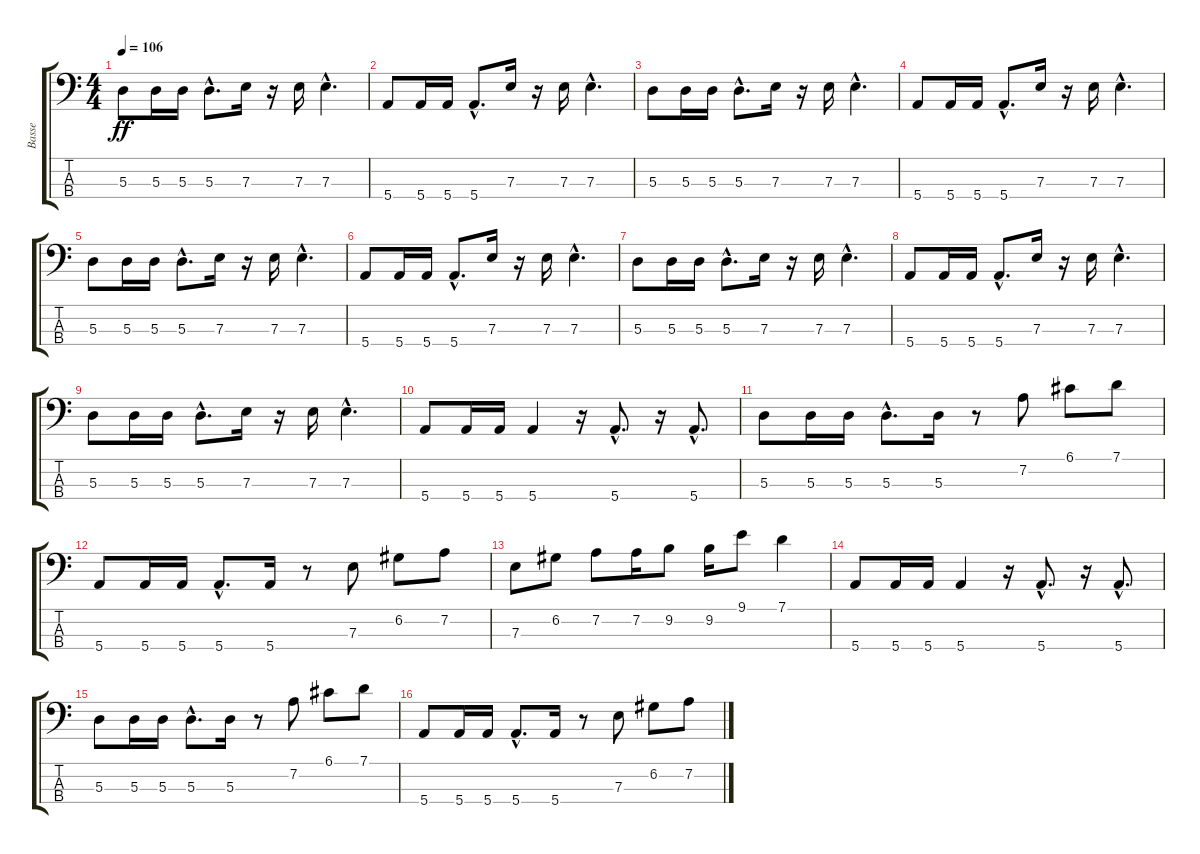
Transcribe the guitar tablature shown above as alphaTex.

\track ("Basse" "Basse") {instrument electricbassfinger}
\staff {score tabs}
\tuning (G2 D2 A1 E1) {hide}
\ts (4 4)
\tempo 106
\clef f4
\ks c
5.3.8{dy ff} 5.3.16 5.3.16 5.3{hac}.8{d} 7.3.16 r.16 7.3.16 7.3{hac}.4{d} |
5.4.8 5.4.16 5.4.16 5.4{hac}.8{d} 7.3.16 r.16 7.3.16 7.3{hac}.4{d} |
5.3.8 5.3.16 5.3.16 5.3{hac}.8{d} 7.3.16 r.16 7.3.16 7.3{hac}.4{d} |
5.4.8 5.4.16 5.4.16 5.4{hac}.8{d} 7.3.16 r.16 7.3.16 7.3{hac}.4{d} |
5.3.8 5.3.16 5.3.16 5.3{hac}.8{d} 7.3.16 r.16 7.3.16 7.3{hac}.4{d} |
5.4.8 5.4.16 5.4.16 5.4{hac}.8{d} 7.3.16 r.16 7.3.16 7.3{hac}.4{d} |
5.3.8 5.3.16 5.3.16 5.3{hac}.8{d} 7.3.16 r.16 7.3.16 7.3{hac}.4{d} |
5.4.8 5.4.16 5.4.16 5.4{hac}.8{d} 7.3.16 r.16 7.3.16 7.3{hac}.4{d} |
5.3.8 5.3.16 5.3.16 5.3{hac}.8{d} 7.3.16 r.16 7.3.16 7.3{hac}.4{d} |
5.4.8 5.4.16 5.4.16 5.4.4 r.16 5.4{hac}.8{d} r.16 5.4{hac}.8{d} |
5.3.8 5.3.16 5.3.16 5.3{hac}.8{d} 5.3.16 r.8 7.2.8 6.1.8 7.1.8 |
5.4.8 5.4.16 5.4.16 5.4{hac}.8{d} 5.4.16 r.8 7.3.8 6.2.8 7.2.8 |
7.3.8 6.2.8 7.2.8 7.2.16 9.2.8 9.2.16 9.1.8 7.1.4 |
5.4.8 5.4.16 5.4.16 5.4.4 r.16 5.4{hac}.8{d} r.16 5.4{hac}.8{d} |
5.3.8 5.3.16 5.3.16 5.3{hac}.8{d} 5.3.16 r.8 7.2.8 6.1.8 7.1.8 |
5.4.8 5.4.16 5.4.16 5.4{hac}.8{d} 5.4.16 r.8 7.3.8 6.2.8 7.2.8
